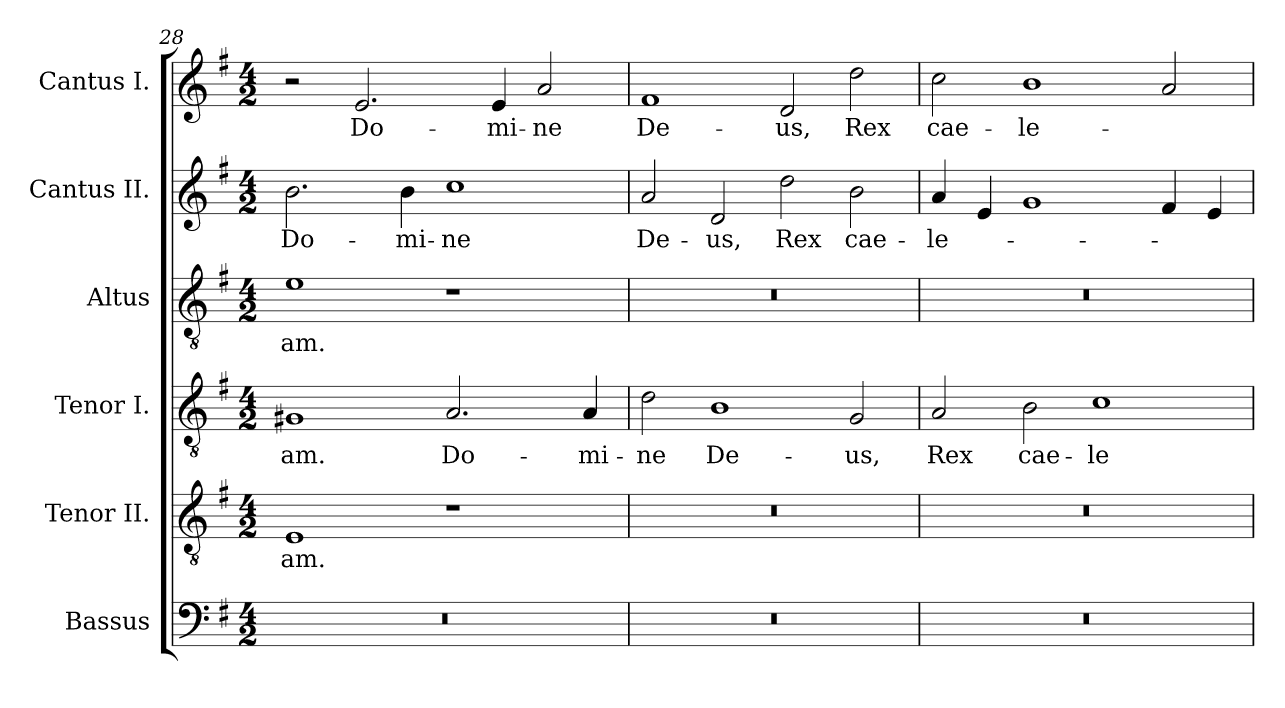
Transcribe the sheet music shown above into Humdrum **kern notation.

**kern	**kern	**text	**kern	**text	**kern	**text	**kern	**text	**kern	**text
*part6	*part5	*part5	*part4	*part4	*part3	*part3	*part2	*part2	*part1	*part1
*staff6	*staff5	*staff5	*staff4	*staff4	*staff3	*staff3	*staff2	*staff2	*staff1	*staff1
*I"Bassus	*I"Tenor II.	*	*I"Tenor I.	*	*I"Altus	*	*I"Cantus II.	*	*I"Cantus I.	*
*I'B.	*I'T. II.	*	*I'T. I.	*	*I'A.	*	*I'C. II	*	*I'C. I	*
*clefF4	*clefGv2	*	*clefGv2	*	*clefGv2	*	*clefG2	*	*clefG2	*
*	*ITrd7c12	*	*ITrd7c12	*	*ITrd7c12	*	*	*	*	*
*k[f#]	*k[f#]	*	*k[f#]	*	*k[f#]	*	*k[f#]	*	*k[f#]	*
*G:	*G:	*	*G:	*	*G:	*	*G:	*	*G:	*
*M4/2	*M4/2	*	*M4/2	*	*M4/2	*	*M4/2	*	*M4/2	*
=28	=28	=28	=28	=28	=28	=28	=28	=28	=28	=28
!LO:N:vis=1	!	!	!	!	!	!	!	!	!	!
!	!	!LO:LY:b:color=#000000	!	!	!	!	!	!	!	!
!	!	!	!	!LO:LY:b:color=#000000	!	!	!	!	!	!
!	!	!	!	!	!	!LO:LY:b:color=#000000	!	!	!	!
!	!	!	!	!	!	!	!	!LO:LY:b:color=#000000	!	!
0r	1EEi	-am.	1GG#Xi	-am.	1Ei	-am.	2.bi\	Do-	2r	.
!	!	!	!	!	!	!	!	!	!	!LO:LY:b:color=#000000
.	.	.	.	.	.	.	.	.	2.ei/	Do-
!	!	!	!	!	!	!	!	!LO:LY:b:color=#000000	!	!
.	.	.	.	.	.	.	4bi\	-mi-	.	.
!	!	!	!	!LO:LY:b:color=#000000	!	!	!	!	!	!
!	!	!	!	!	!	!	!	!LO:LY:b:color=#000000	!	!
.	1r	.	2.AAi/	Do-	1r	.	1cci	-ne	.	.
!	!	!	!	!	!	!	!	!	!	!LO:LY:b:color=#000000
.	.	.	.	.	.	.	.	.	4ei/	-mi-
!	!	!	!	!	!	!	!	!	!	!LO:LY:b:color=#000000
.	.	.	.	.	.	.	.	.	2ai/	-ne
!	!	!	!	!LO:LY:b:color=#000000	!	!	!	!	!	!
.	.	.	4AAi/	-mi-	.	.	.	.	.	.
=29	=29	=29	=29	=29	=29	=29	=29	=29	=29	=29
!LO:N:vis=1	!LO:N:vis=1	!	!	!	!	!	!	!	!	!
!	!	!	!	!LO:LY:b:color=#000000	!LO:N:vis=1	!	!	!	!	!
!	!	!	!	!	!	!	!	!LO:LY:b:color=#000000	!	!
!	!	!	!	!	!	!	!	!	!	!LO:LY:b:color=#000000
0r	0r	.	2Di\	-ne	0r	.	2ai/	De-	1f#i	De-
!	!	!	!	!LO:LY:b:color=#000000	!	!	!	!	!	!
!	!	!	!	!	!	!	!	!LO:LY:b:color=#000000	!	!
.	.	.	1BBi	De-	.	.	2di/	-us,	.	.
!	!	!	!	!	!	!	!	!LO:LY:b:color=#000000	!	!
!	!	!	!	!	!	!	!	!	!	!LO:LY:b:color=#000000
.	.	.	.	.	.	.	2ddi\	Rex	2di/	-us,
!	!	!	!	!LO:LY:b:color=#000000	!	!	!	!	!	!
!	!	!	!	!	!	!	!	!LO:LY:b:color=#000000	!	!
!	!	!	!	!	!	!	!	!	!	!LO:LY:b:color=#000000
.	.	.	2GGi/	-us,	.	.	2bi\	cae-	2ddi\	Rex
=30	=30	=30	=30	=30	=30	=30	=30	=30	=30	=30
!LO:N:vis=1	!LO:N:vis=1	!	!	!	!	!	!	!	!	!
!	!	!	!	!LO:LY:b:color=#000000	!LO:N:vis=1	!	!	!	!	!
!	!	!	!	!	!	!	!	!LO:LY:b:color=#000000	!	!
!	!	!	!	!	!	!	!	!	!	!LO:LY:b:color=#000000
0r	0r	.	2AAi/	Rex	0r	.	4ai/	-le-	2cci\	cae-
.	.	.	.	.	.	.	4ei/	.	.	.
!	!	!	!	!LO:LY:b:color=#000000	!	!	!	!	!	!
!	!	!	!	!	!	!	!	!	!	!LO:LY:b:color=#000000
.	.	.	2BBi\	cae-	.	.	1gi	.	1bi	-le-
!	!	!	!	!LO:LY:b:color=#000000	!	!	!	!	!	!
.	.	.	1Ci	-le-	.	.	.	.	.	.
.	.	.	.	.	.	.	4f#i/	.	2ai/	.
.	.	.	.	.	.	.	4ei/	.	.	.
=	=	=	=	=	=	=	=	=	=	=
*-	*-	*-	*-	*-	*-	*-	*-	*-	*-	*-
